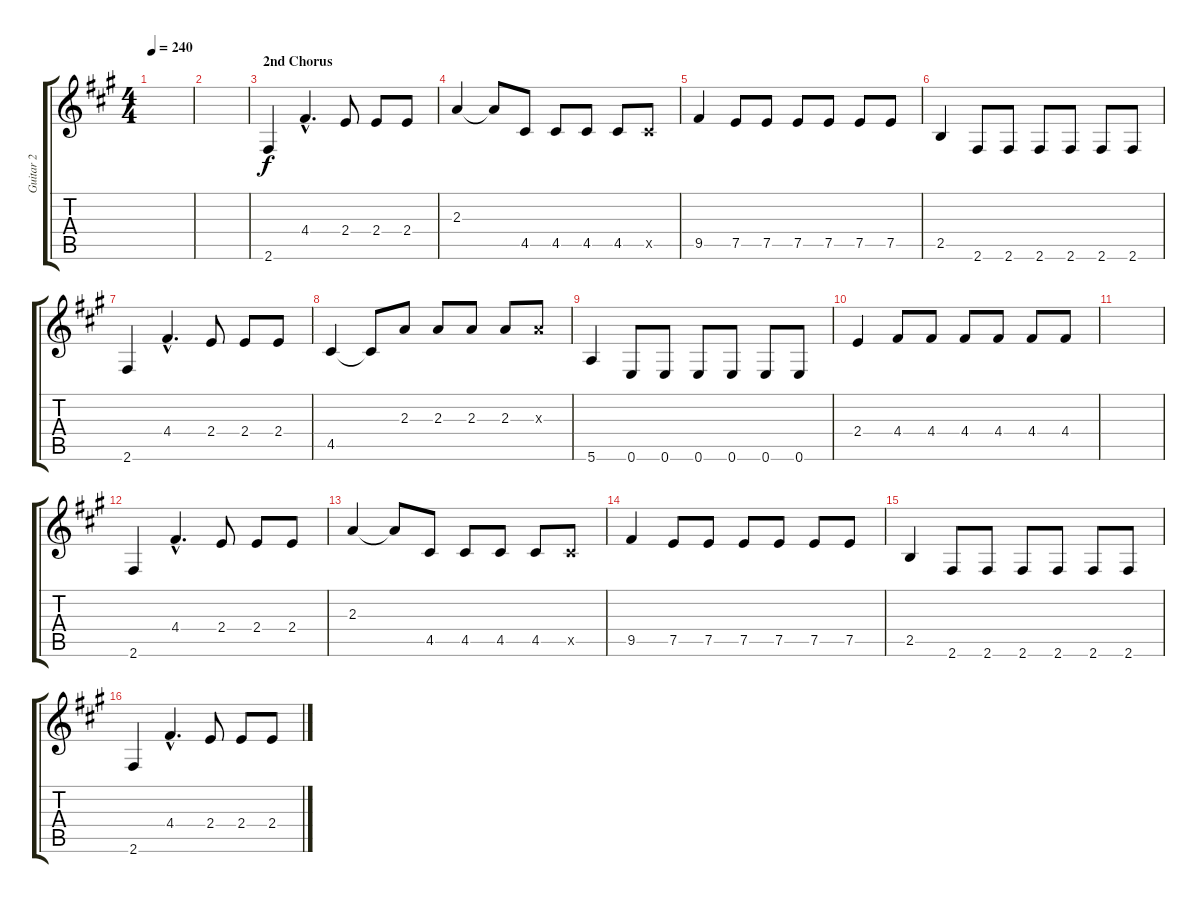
\track ("Guitar 2" "Guitar 2") {instrument overdrivenguitar}
\staff {score tabs}
\tuning (E4 B3 G3 D3 A2 E2) {hide}
\ts (4 4)
\tempo 240
\clef g2
\ks a
|
|
\section ("" "2nd Chorus")
2.6.4{volume 13} 4.4{hac}.4{d} 2.4.8 2.4.8 2.4.8 |
2.3.4 2.3{t}.8 4.5.8 4.5.8 4.5.8 4.5.8 4.5{x}.8 |
9.5.4 7.5.8 7.5.8 7.5.8 7.5.8 7.5.8 7.5.8 |
2.5.4 2.6.8 2.6.8 2.6.8 2.6.8 2.6.8 2.6.8 |
2.6.4 4.4{hac}.4{d} 2.4.8 2.4.8 2.4.8 |
4.5.4 4.5{t}.8 2.3.8 2.3.8 2.3.8 2.3.8 2.3{x}.8 |
5.6.4 0.6.8 0.6.8 0.6.8 0.6.8 0.6.8 0.6.8 |
2.4.4 4.4.8 4.4.8 4.4.8 4.4.8 4.4.8 4.4.8 |
|
2.6.4 4.4{hac}.4{d} 2.4.8 2.4.8 2.4.8 |
2.3.4 2.3{t}.8 4.5.8 4.5.8 4.5.8 4.5.8 4.5{x}.8 |
9.5.4 7.5.8 7.5.8 7.5.8 7.5.8 7.5.8 7.5.8 |
2.5.4 2.6.8 2.6.8 2.6.8 2.6.8 2.6.8 2.6.8 |
2.6.4 4.4{hac}.4{d} 2.4.8 2.4.8 2.4.8
